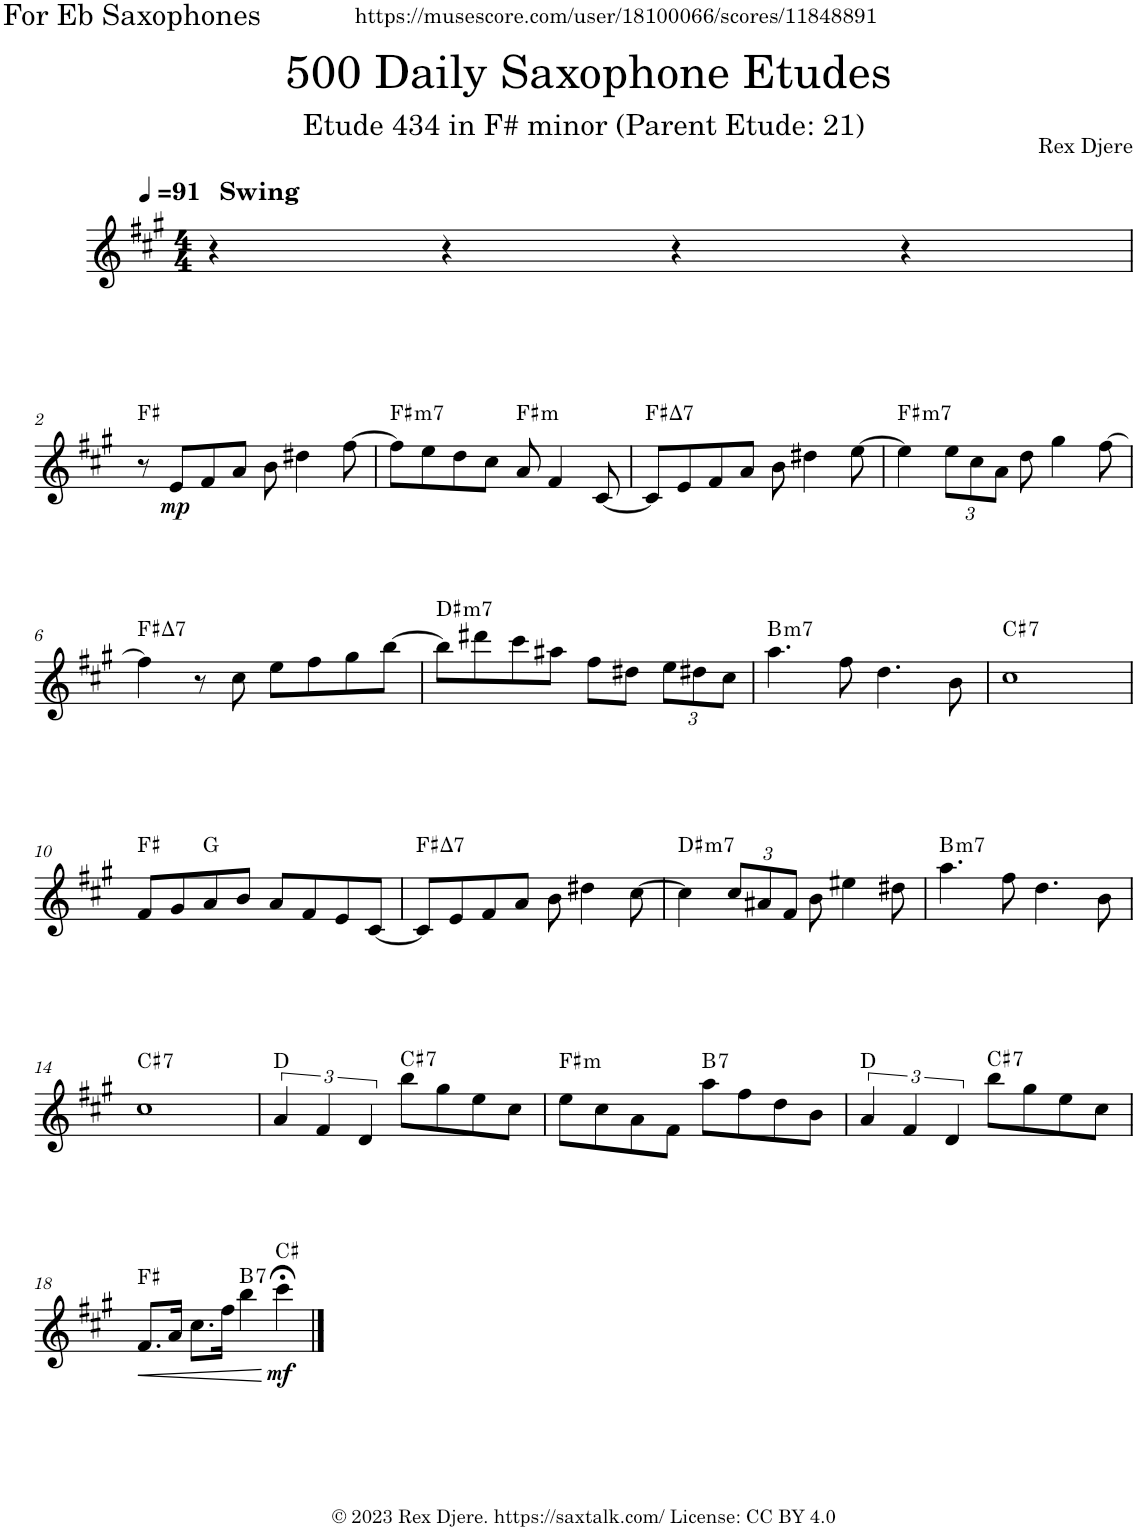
**kern	**dynam	**harte
*part1	*part1	*part1
*staff1	*staff1	*
*I"Alto Saxophone	*	*
*I'A. Sax.	*	*
*clefG2	*	*
*Trd5c9	*	*
*k[f#c#g#]	*	*
*M4/4	*	*
*MM91	*	*
=1	=1	=1
!LO:TX:a:B:t=Swing	!	!
4r	.	.
4r	.	.
4r	.	.
4r	.	.
!!LO:LB:g=z
=2	=2	=2
8r	.	F#:maj
!	!LO:DY:b	!
8e/L	mp	.
8f#/	.	.
8a/J	.	.
8b\	.	.
4dd#X\	.	.
[8ff#\	.	.
=3	=3	=3
!	!	!LO:H:kt=m7
8ff#\L]	.	F#:min7
8ee\	.	.
8dd\	.	.
8cc#\J	.	.
!	!	!LO:H:kt=m
8a/	.	F#:min
4f#/	.	.
[8c#/	.	.
=4	=4	=4
!	!	!LO:H:kt=7
8c#/L]	.	F#:maj7
8e/	.	.
8f#/	.	.
8a/J	.	.
8b\	.	.
4dd#X\	.	.
[8ee\	.	.
=5	=5	=5
!	!	!LO:H:kt=m7
4ee\]	.	F#:min7
*Xbrackettup	*	*
12ee\L	.	.
12cc#\	.	.
12a\J	.	.
8dd\	.	.
4gg#\	.	.
[8ff#\	.	.
!!LO:LB:g=z
=6	=6	=6
!	!	!LO:H:kt=7
4ff#\]	.	F#:maj7
8r	.	.
8cc#\	.	.
8ee\L	.	.
8ff#\	.	.
8gg#\	.	.
[8bb\J	.	.
=7	=7	=7
!	!	!LO:H:kt=m7
8bb\L]	.	D#:min7
8ddd#X\	.	.
8ccc#\	.	.
8aa#X\J	.	.
8ff#\L	.	.
8dd#X\J	.	.
12ee\L	.	.
12dd#X\	.	.
12cc#\J	.	.
=8	=8	=8
!	!	!LO:H:kt=m7
4.aa\	.	B:min7
8ff#\	.	.
4.dd\	.	.
8b\	.	.
=9	=9	=9
!	!	!LO:H:kt=7
1cc#	.	C#:7
!!LO:LB:g=z
=10	=10	=10
8f#/L	.	F#:maj
8g#/	.	.
8a/	.	G:maj
8b/J	.	.
8a/L	.	.
8f#/	.	.
8e/	.	.
[8c#/J	.	.
=11	=11	=11
!	!	!LO:H:kt=7
8c#/L]	.	F#:maj7
8e/	.	.
8f#/	.	.
8a/J	.	.
8b\	.	.
4dd#X\	.	.
[8cc#\	.	.
=12	=12	=12
!	!	!LO:H:kt=m7
4cc#\]	.	D#:min7
12cc#/L	.	.
12a#X/	.	.
12f#/J	.	.
8b\	.	.
4ee#X\	.	.
8dd#X\	.	.
=13	=13	=13
!	!	!LO:H:kt=m7
4.aa\	.	B:min7
8ff#\	.	.
4.dd\	.	.
8b\	.	.
!!LO:LB:g=z
=14	=14	=14
!	!	!LO:H:kt=7
1cc#	.	C#:7
=15	=15	=15
*brackettup	*	*
6a/	.	D:maj
6f#/	.	.
6d/	.	.
!	!	!LO:H:kt=7
8bb\L	.	C#:7
8gg#\	.	.
8ee\	.	.
8cc#\J	.	.
=16	=16	=16
!	!	!LO:H:kt=m
8ee\L	.	F#:min
8cc#\	.	.
8a\	.	.
8f#\J	.	.
!	!	!LO:H:kt=7
8aa\L	.	B:7
8ff#\	.	.
8dd\	.	.
8b\J	.	.
=17	=17	=17
6a/	.	D:maj
6f#/	.	.
6d/	.	.
!	!	!LO:H:kt=7
8bb\L	.	C#:7
8gg#\	.	.
8ee\	.	.
8cc#\J	.	.
!!LO:LB:g=z
=18	=18	=18
!	!LO:HP:b	!
8.f#/L	<	F#:maj
16a/Jk	.	.
8.cc#\L	.	.
16ff#\Jk	.	.
!	!	!LO:H:kt=7
4bb\	.	B:7
!	!LO:DY:n=1:b	!
4ccc#;<\	[ mf	C#:maj
==	==	==
*-	*-	*-
